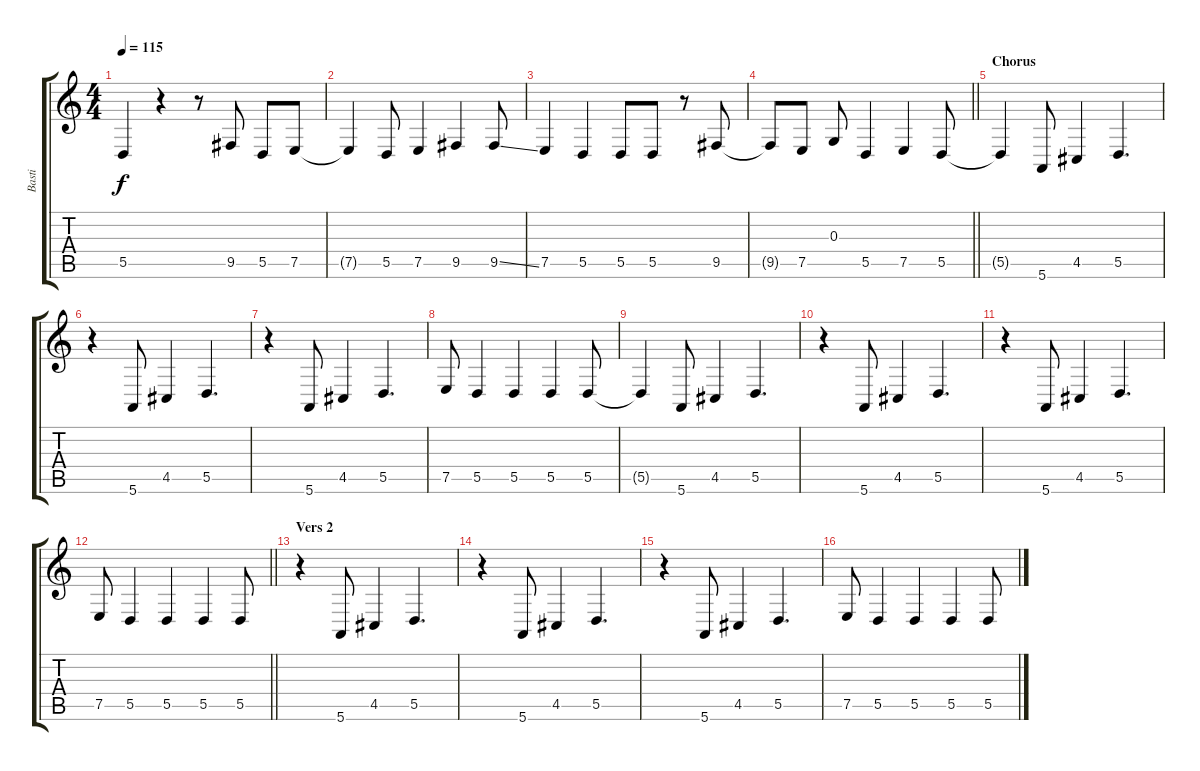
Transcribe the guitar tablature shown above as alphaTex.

\track ("Basti" "Basti") {instrument tenorsax}
\staff {score tabs}
\tuning (E4 B3 G3 D3 A2 E2) {hide}
\ts (4 4)
\tempo 115
\clef g2
\ks c
5.5{t}.4{dy f} r.4 r.8 9.5.8 5.5.8 7.5.8 |
7.5{t}.4 5.5.8 7.5.4 9.5.4 9.5{ss}.8 |
7.5.4 5.5.4 5.5.8 5.5.8 r.8 9.5.8 |
\barLineRight lightlight
9.5{t}.8 7.5.8 0.3.8 5.5.4 7.5.4 5.5.8 |
\section ("" "Chorus")
5.5{t}.4 5.6.8 4.5.4 5.5.4{d} |
r.4 5.6.8 4.5.4 5.5.4{d} |
r.4 5.6.8 4.5.4 5.5.4{d} |
7.5.8 5.5.4 5.5.4 5.5.4 5.5.8 |
5.5{t}.4 5.6.8 4.5.4 5.5.4{d} |
r.4 5.6.8 4.5.4 5.5.4{d} |
r.4 5.6.8 4.5.4 5.5.4{d} |
\barLineRight lightlight
7.5.8 5.5.4 5.5.4 5.5.4 5.5.8 |
\section ("" "Vers 2")
r.4 5.6.8 4.5.4 5.5.4{d} |
r.4 5.6.8 4.5.4 5.5.4{d} |
r.4 5.6.8 4.5.4 5.5.4{d} |
7.5.8 5.5.4 5.5.4 5.5.4 5.5.8
